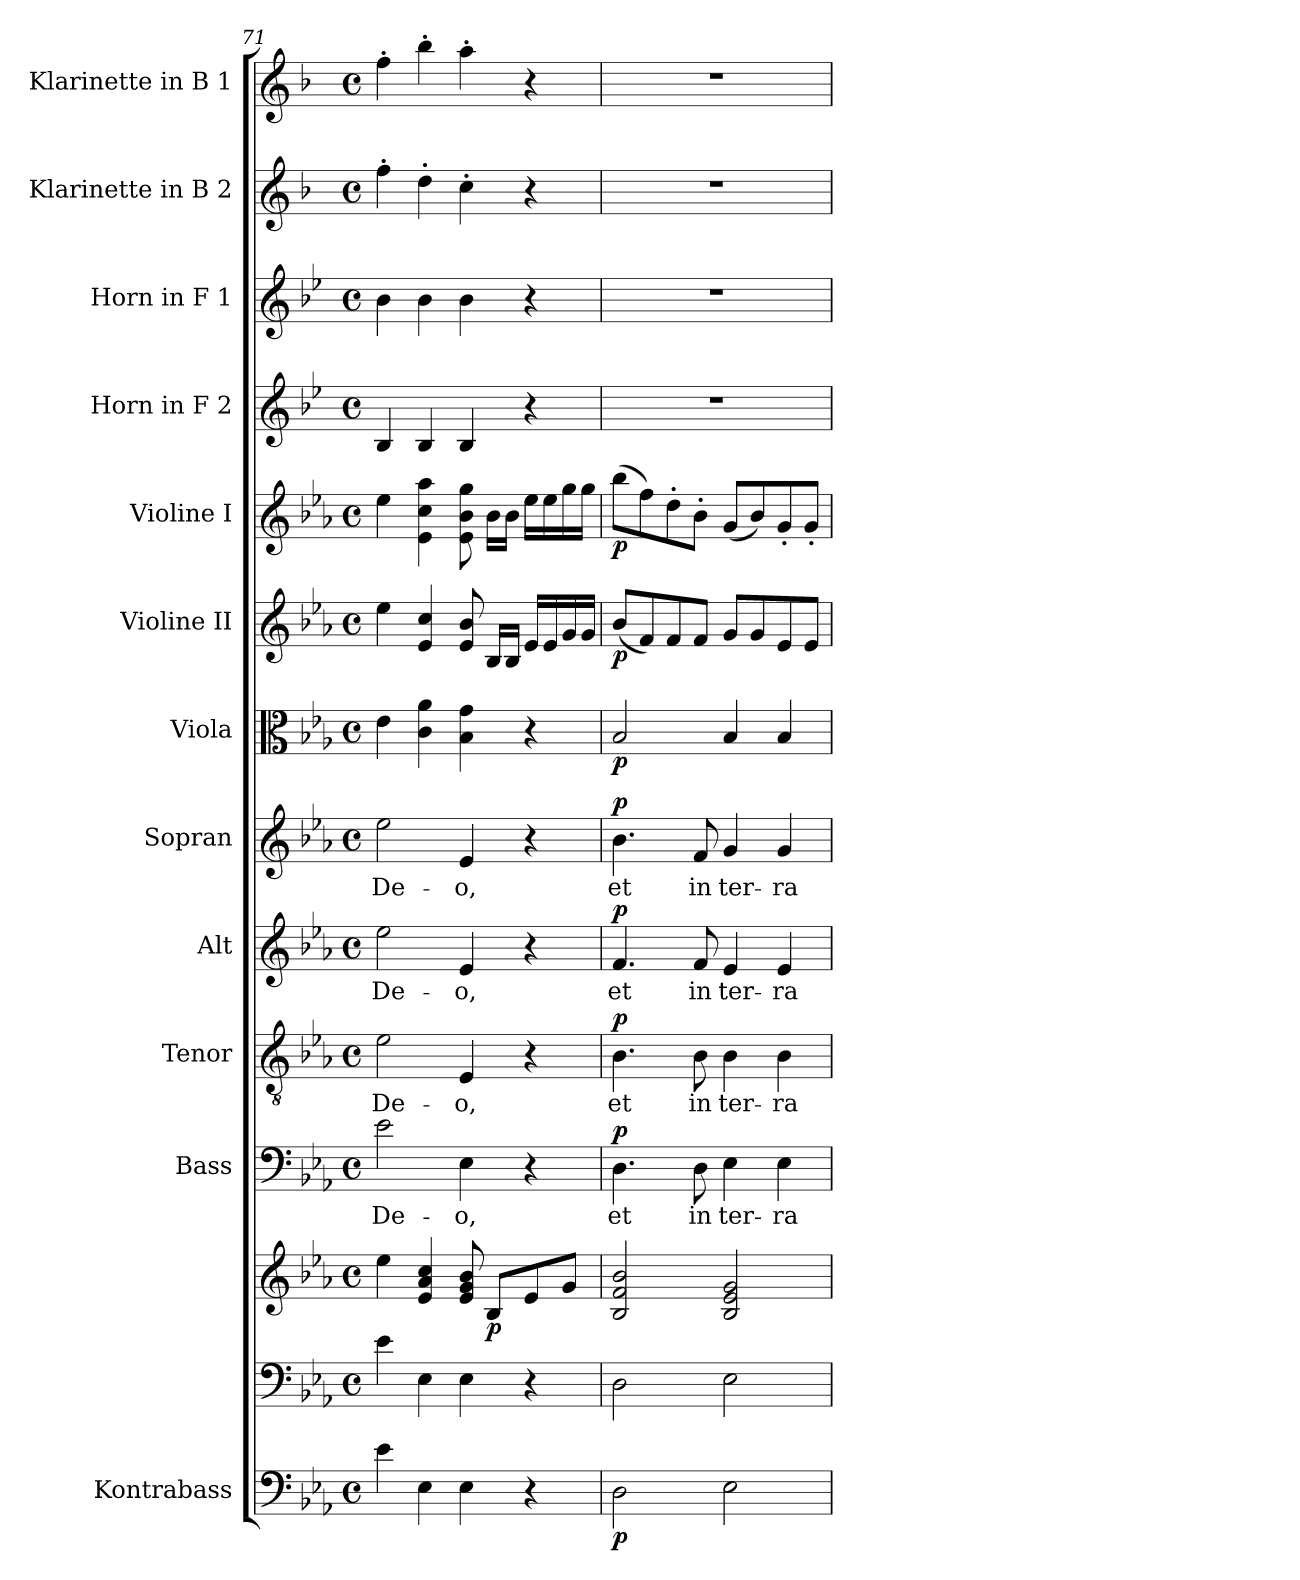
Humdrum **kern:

**kern	**dynam	**kern	**kern	**dynam	**kern	**text	**dynam	**kern	**text	**dynam	**kern	**text	**dynam	**kern	**text	**dynam	**kern	**dynam	**kern	**dynam	**kern	**dynam	**kern	**kern	**kern	**kern
*part13	*part13	*part12	*part12	*part12	*part11	*part11	*part11	*part10	*part10	*part10	*part9	*part9	*part9	*part8	*part8	*part8	*part7	*part7	*part6	*part6	*part5	*part5	*part4	*part3	*part2	*part1
*staff14	*staff14	*staff13	*staff12	*staff12/13	*staff11	*staff11	*staff11	*staff10	*staff10	*staff10	*staff9	*staff9	*staff9	*staff8	*staff8	*staff8	*staff7	*staff7	*staff6	*staff6	*staff5	*staff5	*staff4	*staff3	*staff2	*staff1
*I"Kontrabass	*	*	*	*	*I"Bass	*	*	*I"Tenor	*	*	*I"Alt	*	*	*I"Sopran	*	*	*I"Viola	*	*I"Violine II	*	*I"Violine I	*	*I"Horn in F 2	*I"Horn in F 1	*I"Klarinette in B 2	*I"Klarinette in B 1
*I'Kb.	*	*	*	*	*I'B	*	*	*I'T	*	*	*I'A	*	*	*I'S	*	*	*I'Vla.	*	*I'Vl. II	*	*I'Vl. I	*	*I'Hrn. 2	*I'Hrn. 1	*	*
*clefF4	*	*clefF4	*clefG2	*	*clefF4	*	*	*clefGv2	*	*	*clefG2	*	*	*clefG2	*	*	*clefC3	*	*clefG2	*	*clefG2	*	*clefG2	*clefG2	*clefG2	*clefG2
*ITrd7c12	*	*	*	*	*	*	*	*	*	*	*	*	*	*	*	*	*	*	*	*	*	*	*ITrd4c7	*ITrd4c7	*ITrd1c2	*ITrd1c2
*k[b-e-a-]	*	*k[b-e-a-]	*k[b-e-a-]	*	*k[b-e-a-]	*	*	*k[b-e-a-]	*	*	*k[b-e-a-]	*	*	*k[b-e-a-]	*	*	*k[b-e-a-]	*	*k[b-e-a-]	*	*k[b-e-a-]	*	*k[b-e-a-]	*k[b-e-a-]	*k[b-e-a-]	*k[b-e-a-]
*E-:	*	*E-:	*E-:	*	*E-:	*	*	*E-:	*	*	*E-:	*	*	*E-:	*	*	*E-:	*	*E-:	*	*E-:	*	*E-:	*E-:	*E-:	*E-:
*M4/4	*	*M4/4	*M4/4	*	*M4/4	*	*	*M4/4	*	*	*M4/4	*	*	*M4/4	*	*	*M4/4	*	*M4/4	*	*M4/4	*	*M4/4	*M4/4	*M4/4	*M4/4
*met(c)	*	*met(c)	*met(c)	*	*met(c)	*	*	*met(c)	*	*	*met(c)	*	*	*met(c)	*	*	*met(c)	*	*met(c)	*	*met(c)	*	*met(c)	*met(c)	*met(c)	*met(c)
=71	=71	=71	=71	=71	=71	=71	=71	=71	=71	=71	=71	=71	=71	=71	=71	=71	=71	=71	=71	=71	=71	=71	=71	=71	=71	=71
!	!	!	!	!	!	!LO:LY:b	!	!	!LO:LY:b	!	!	!LO:LY:b	!	!	!LO:LY:b	!	!	!	!	!	!	!	!	!	!	!
4E-\	.	4e-\	4ee-\	.	2e-\	De-	.	2e-\	De-	.	2ee-\	De-	.	2ee-\	De-	.	4e-\	.	4ee-\	.	4ee-\	.	4E-/	4e-\	4ee-'>\	4ee-'>\
4EE-\	.	4E-\	4e-/ 4a-/ 4cc/	.	.	.	.	.	.	.	.	.	.	.	.	.	4c\ 4a-\	.	4e-/ 4cc/	.	4e-\ 4cc\ 4aa-\	.	4E-/	4e-\	4cc'>\	4aa-'>\
!	!	!	!	!	!	!LO:LY:b	!	!	!LO:LY:b	!	!	!LO:LY:b	!	!	!LO:LY:b	!	!	!	!	!	!	!	!	!	!	!
4EE-\	.	4E-\	8e-/ 8g/ 8b-/	.	4E-\	-o,	.	4E-/	-o,	.	4e-/	-o,	.	4e-/	-o,	.	4B-\ 4g\	.	8e-/ 8b-/	.	8e-\ 8b-\ 8gg\	.	4E-/	4e-\	4b-'>\	4gg'>\
!	!	!	!	!LO:DY:b	!	!	!	!	!	!	!	!	!	!	!	!	!	!	!	!	!	!	!	!	!	!
.	.	.	8B-/L	p	.	.	.	.	.	.	.	.	.	.	.	.	.	.	16B-/LL	.	16b-\LL	.	.	.	.	.
.	.	.	.	.	.	.	.	.	.	.	.	.	.	.	.	.	.	.	16B-/JJ	.	16b-\JJ	.	.	.	.	.
4r	.	4r	8e-/	.	4r	.	.	4r	.	.	4r	.	.	4r	.	.	4r	.	16e-/LL	.	16ee-\LL	.	4r	4r	4r	4r
.	.	.	.	.	.	.	.	.	.	.	.	.	.	.	.	.	.	.	16e-/	.	16ee-\	.	.	.	.	.
.	.	.	8g/J	.	.	.	.	.	.	.	.	.	.	.	.	.	.	.	16g/	.	16gg\	.	.	.	.	.
.	.	.	.	.	.	.	.	.	.	.	.	.	.	.	.	.	.	.	16g/JJ	.	16gg\JJ	.	.	.	.	.
=72	=72	=72	=72	=72	=72	=72	=72	=72	=72	=72	=72	=72	=72	=72	=72	=72	=72	=72	=72	=72	=72	=72	=72	=72	=72	=72
!	!LO:DY:b	!	!	!	!	!LO:LY:b	!LO:DY:a	!	!LO:LY:b	!LO:DY:a	!	!LO:LY:b	!LO:DY:a	!	!LO:LY:b	!LO:DY:a	!	!LO:DY:b	!	!LO:DY:b	!	!LO:DY:b	!	!	!	!
2DD\	p	2D\	2B-/ 2f/ 2b-/	.	4.D\	et	p	4.B-\	et	p	4.f/	et	p	4.b-\	et	p	2B-/	p	(<8b-/L	p	(>8bb-\L	p	1r	1r	1r	1r
.	.	.	.	.	.	.	.	.	.	.	.	.	.	.	.	.	.	.	8f/)	.	8ff\)	.	.	.	.	.
.	.	.	.	.	.	.	.	.	.	.	.	.	.	.	.	.	.	.	8f/	.	8dd'>\	.	.	.	.	.
!	!	!	!	!	!	!LO:LY:b	!	!	!LO:LY:b	!	!	!LO:LY:b	!	!	!LO:LY:b	!	!	!	!	!	!	!	!	!	!	!
.	.	.	.	.	8D\	in	.	8B-\	in	.	8f/	in	.	8f/	in	.	.	.	8f/J	.	8b-'>\J	.	.	.	.	.
!	!	!	!	!	!	!LO:LY:b	!	!	!LO:LY:b	!	!	!LO:LY:b	!	!	!LO:LY:b	!	!	!	!	!	!	!	!	!	!	!
2EE-\	.	2E-\	2B-/ 2e-/ 2g/	.	4E-\	ter-	.	4B-\	ter-	.	4e-/	ter-	.	4g/	ter-	.	4B-/	.	8g/L	.	(<8g/L	.	.	.	.	.
.	.	.	.	.	.	.	.	.	.	.	.	.	.	.	.	.	.	.	8g/	.	8b-/)	.	.	.	.	.
!	!	!	!	!	!	!LO:LY:b	!	!	!LO:LY:b	!	!	!LO:LY:b	!	!	!LO:LY:b	!	!	!	!	!	!	!	!	!	!	!
.	.	.	.	.	4E-\	-ra	.	4B-\	-ra	.	4e-/	-ra	.	4g/	-ra	.	4B-/	.	8e-/	.	8g'</	.	.	.	.	.
.	.	.	.	.	.	.	.	.	.	.	.	.	.	.	.	.	.	.	8e-/J	.	8g'</J	.	.	.	.	.
=	=	=	=	=	=	=	=	=	=	=	=	=	=	=	=	=	=	=	=	=	=	=	=	=	=	=
*-	*-	*-	*-	*-	*-	*-	*-	*-	*-	*-	*-	*-	*-	*-	*-	*-	*-	*-	*-	*-	*-	*-	*-	*-	*-	*-
